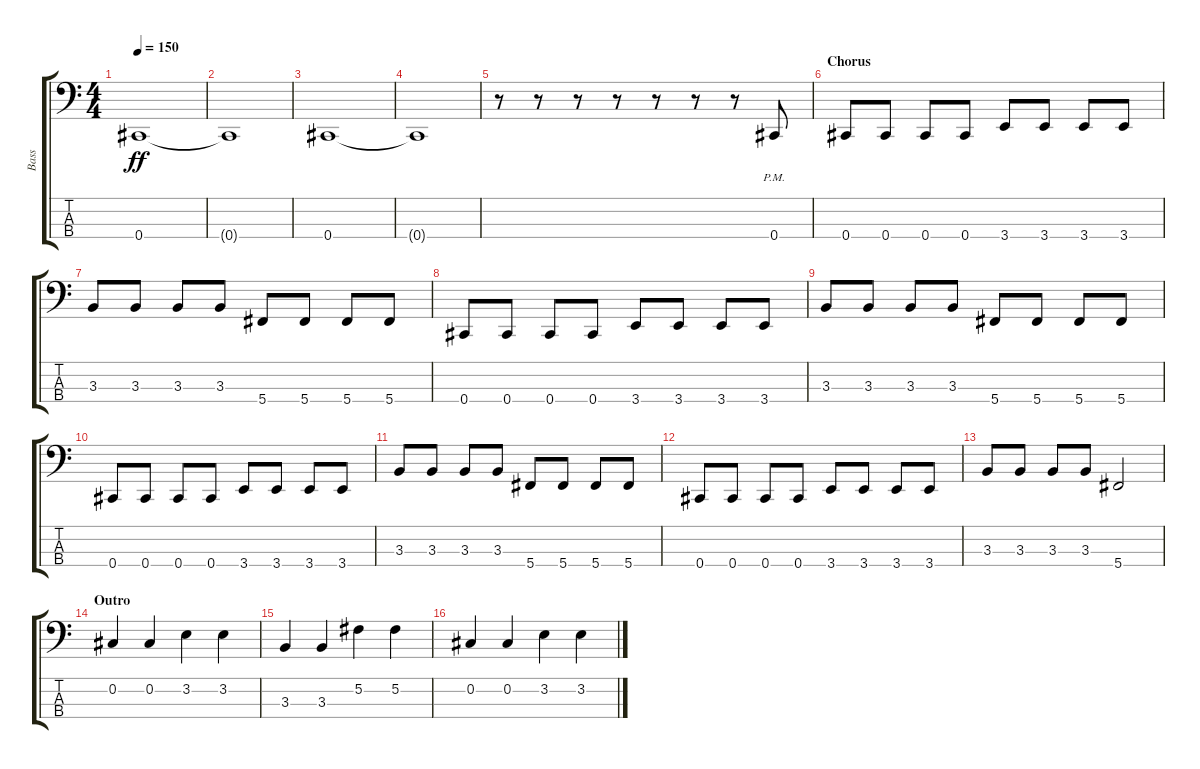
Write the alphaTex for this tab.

\track ("Bass" "Bass") {instrument electricbassfinger}
\staff {score tabs}
\tuning (Gb2 Db2 Ab1 Db1) {hide}
\ts (4 4)
\tempo 150
\clef f4
\ks c
0.4.1{dy ff} |
0.4{t}.1 |
0.4.1 |
0.4{t}.1 |
r.8 r.8 r.8 r.8 r.8 r.8 r.8 0.4{pm}.8 |
\section ("" "Chorus")
0.4.8 0.4.8 0.4.8 0.4.8 3.4.8 3.4.8 3.4.8 3.4.8 |
3.3.8 3.3.8 3.3.8 3.3.8 5.4.8 5.4.8 5.4.8 5.4.8 |
0.4.8 0.4.8 0.4.8 0.4.8 3.4.8 3.4.8 3.4.8 3.4.8 |
3.3.8 3.3.8 3.3.8 3.3.8 5.4.8 5.4.8 5.4.8 5.4.8 |
0.4.8 0.4.8 0.4.8 0.4.8 3.4.8 3.4.8 3.4.8 3.4.8 |
3.3.8 3.3.8 3.3.8 3.3.8 5.4.8 5.4.8 5.4.8 5.4.8 |
0.4.8 0.4.8 0.4.8 0.4.8 3.4.8 3.4.8 3.4.8 3.4.8 |
3.3.8 3.3.8 3.3.8 3.3.8 5.4.2 |
\section ("" "Outro")
0.2.4 0.2.4 3.2.4 3.2.4 |
3.3.4 3.3.4 5.2.4 5.2.4 |
0.2.4 0.2.4 3.2.4 3.2.4
